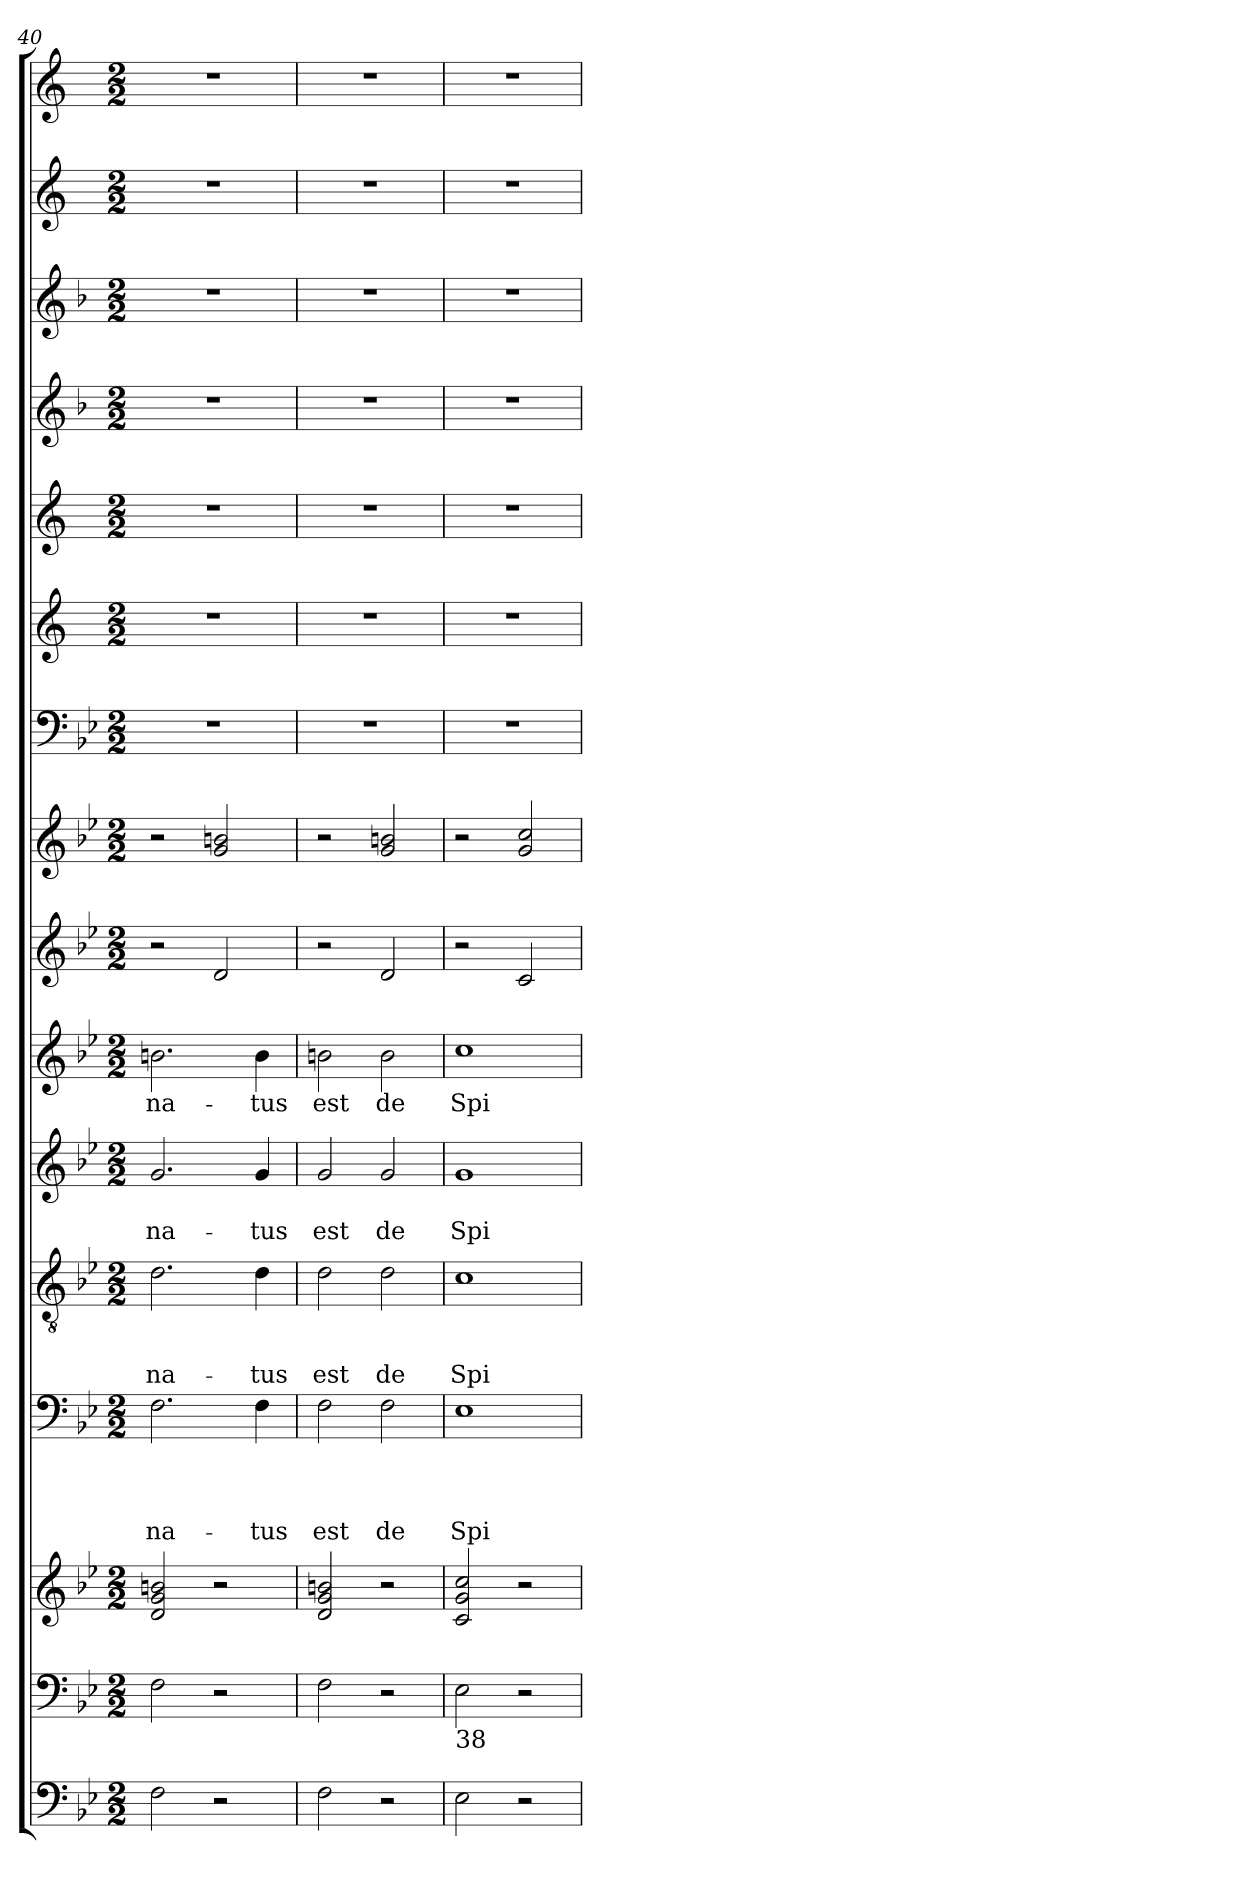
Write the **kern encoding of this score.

**kern	**kern	**kern	**kern	**text	**text	**text	**text	**kern	**text	**text	**text	**kern	**text	**text	**kern	**text	**kern	**kern	**kern	**kern	**kern	**kern	**kern	**kern	**kern
*part15	*part14	*part14	*part13	*part13	*part13	*part13	*part13	*part12	*part12	*part12	*part12	*part11	*part11	*part11	*part10	*part10	*part9	*part8	*part7	*part6	*part5	*part4	*part3	*part2	*part1
*staff16	*staff15	*staff14	*staff13	*staff13	*staff13	*staff13	*staff13	*staff12	*staff12	*staff12	*staff12	*staff11	*staff11	*staff11	*staff10	*staff10	*staff9	*staff8	*staff7	*staff6	*staff5	*staff4	*staff3	*staff2	*staff1
*clefF4	*clefF4	*clefG2	*clefF4	*	*	*	*	*clefGv2	*	*	*	*clefG2	*	*	*clefG2	*	*clefG2	*clefG2	*clefF4	*clefG2	*clefG2	*clefG2	*clefG2	*clefG2	*clefG2
*	*	*	*	*	*	*	*	*	*	*	*	*	*	*	*	*	*	*	*	*ITrd1c2	*ITrd1c2	*ITrd-3c-5	*ITrd-3c-5	*ITrd1c2	*ITrd1c2
*k[b-e-]	*k[b-e-]	*k[b-e-]	*k[b-e-]	*	*	*	*	*k[b-e-]	*	*	*	*k[b-e-]	*	*	*k[b-e-]	*	*k[b-e-]	*k[b-e-]	*k[b-e-]	*k[b-e-]	*k[b-e-]	*k[b-e-]	*k[b-e-]	*k[b-e-]	*k[b-e-]
*B-:	*B-:	*B-:	*B-:	*	*	*	*	*B-:	*	*	*	*B-:	*	*	*B-:	*	*B-:	*B-:	*B-:	*B-:	*B-:	*B-:	*B-:	*B-:	*B-:
*M2/2	*M2/2	*M2/2	*M2/2	*	*	*	*	*M2/2	*	*	*	*M2/2	*	*	*M2/2	*	*M2/2	*M2/2	*M2/2	*M2/2	*M2/2	*M2/2	*M2/2	*M2/2	*M2/2
=40	=40	=40	=40	=40	=40	=40	=40	=40	=40	=40	=40	=40	=40	=40	=40	=40	=40	=40	=40	=40	=40	=40	=40	=40	=40
!	!	!	!	!	!	!	!LO:LY:b	!	!	!	!LO:LY:b	!	!	!LO:LY:b	!	!LO:LY:b	!	!	!	!	!	!	!	!	!
2F\	2F\	2d/ 2g/ 2bn/	2.F\	.	.	.	-na-	2.d\	.	.	-na-	2.g/	.	-na-	2.bn\	-na-	2r	2r	1r	1r	1r	1r	1r	1r	1r
2r	2r	2r	.	.	.	.	.	.	.	.	.	.	.	.	.	.	2d/	2g/ 2bn/	.	.	.	.	.	.	.
!	!	!	!	!	!	!	!LO:LY:b	!	!	!	!LO:LY:b	!	!	!LO:LY:b	!	!LO:LY:b	!	!	!	!	!	!	!	!	!
.	.	.	4F\	.	.	.	-tus	4d\	.	.	-tus	4g/	.	-tus	4b\	-tus	.	.	.	.	.	.	.	.	.
=41	=41	=41	=41	=41	=41	=41	=41	=41	=41	=41	=41	=41	=41	=41	=41	=41	=41	=41	=41	=41	=41	=41	=41	=41	=41
!	!	!	!	!	!	!	!LO:LY:b	!	!	!	!LO:LY:b	!	!	!LO:LY:b	!	!LO:LY:b	!	!	!	!	!	!	!	!	!
2F\	2F\	2d/ 2g/ 2bn/	2F\	.	.	.	est	2d\	.	.	est	2g/	.	est	2bn\	est	2r	2r	1r	1r	1r	1r	1r	1r	1r
!	!	!	!	!	!	!	!LO:LY:b	!	!	!	!LO:LY:b	!	!	!LO:LY:b	!	!LO:LY:b	!	!	!	!	!	!	!	!	!
2r	2r	2r	2F\	.	.	.	de	2d\	.	.	de	2g/	.	de	2b\	de	2d/	2g/ 2bn/	.	.	.	.	.	.	.
=42	=42	=42	=42	=42	=42	=42	=42	=42	=42	=42	=42	=42	=42	=42	=42	=42	=42	=42	=42	=42	=42	=42	=42	=42	=42
!	!LO:TX:b:t=38	!	!	!	!	!	!	!	!	!	!	!	!	!	!	!	!	!	!	!	!	!	!	!	!
!	!	!	!	!	!	!	!LO:LY:b	!	!	!	!LO:LY:b	!	!	!LO:LY:b	!	!LO:LY:b	!	!	!	!	!	!	!	!	!
2E-\	2E-\	2c/ 2g/ 2cc/	1E-	.	.	.	Spi-	1c	.	.	Spi-	1g	.	Spi-	1cc	Spi-	2r	2r	1r	1r	1r	1r	1r	1r	1r
2r	2r	2r	.	.	.	.	.	.	.	.	.	.	.	.	.	.	2c/	2g/ 2cc/	.	.	.	.	.	.	.
=	=	=	=	=	=	=	=	=	=	=	=	=	=	=	=	=	=	=	=	=	=	=	=	=	=
*-	*-	*-	*-	*-	*-	*-	*-	*-	*-	*-	*-	*-	*-	*-	*-	*-	*-	*-	*-	*-	*-	*-	*-	*-	*-
